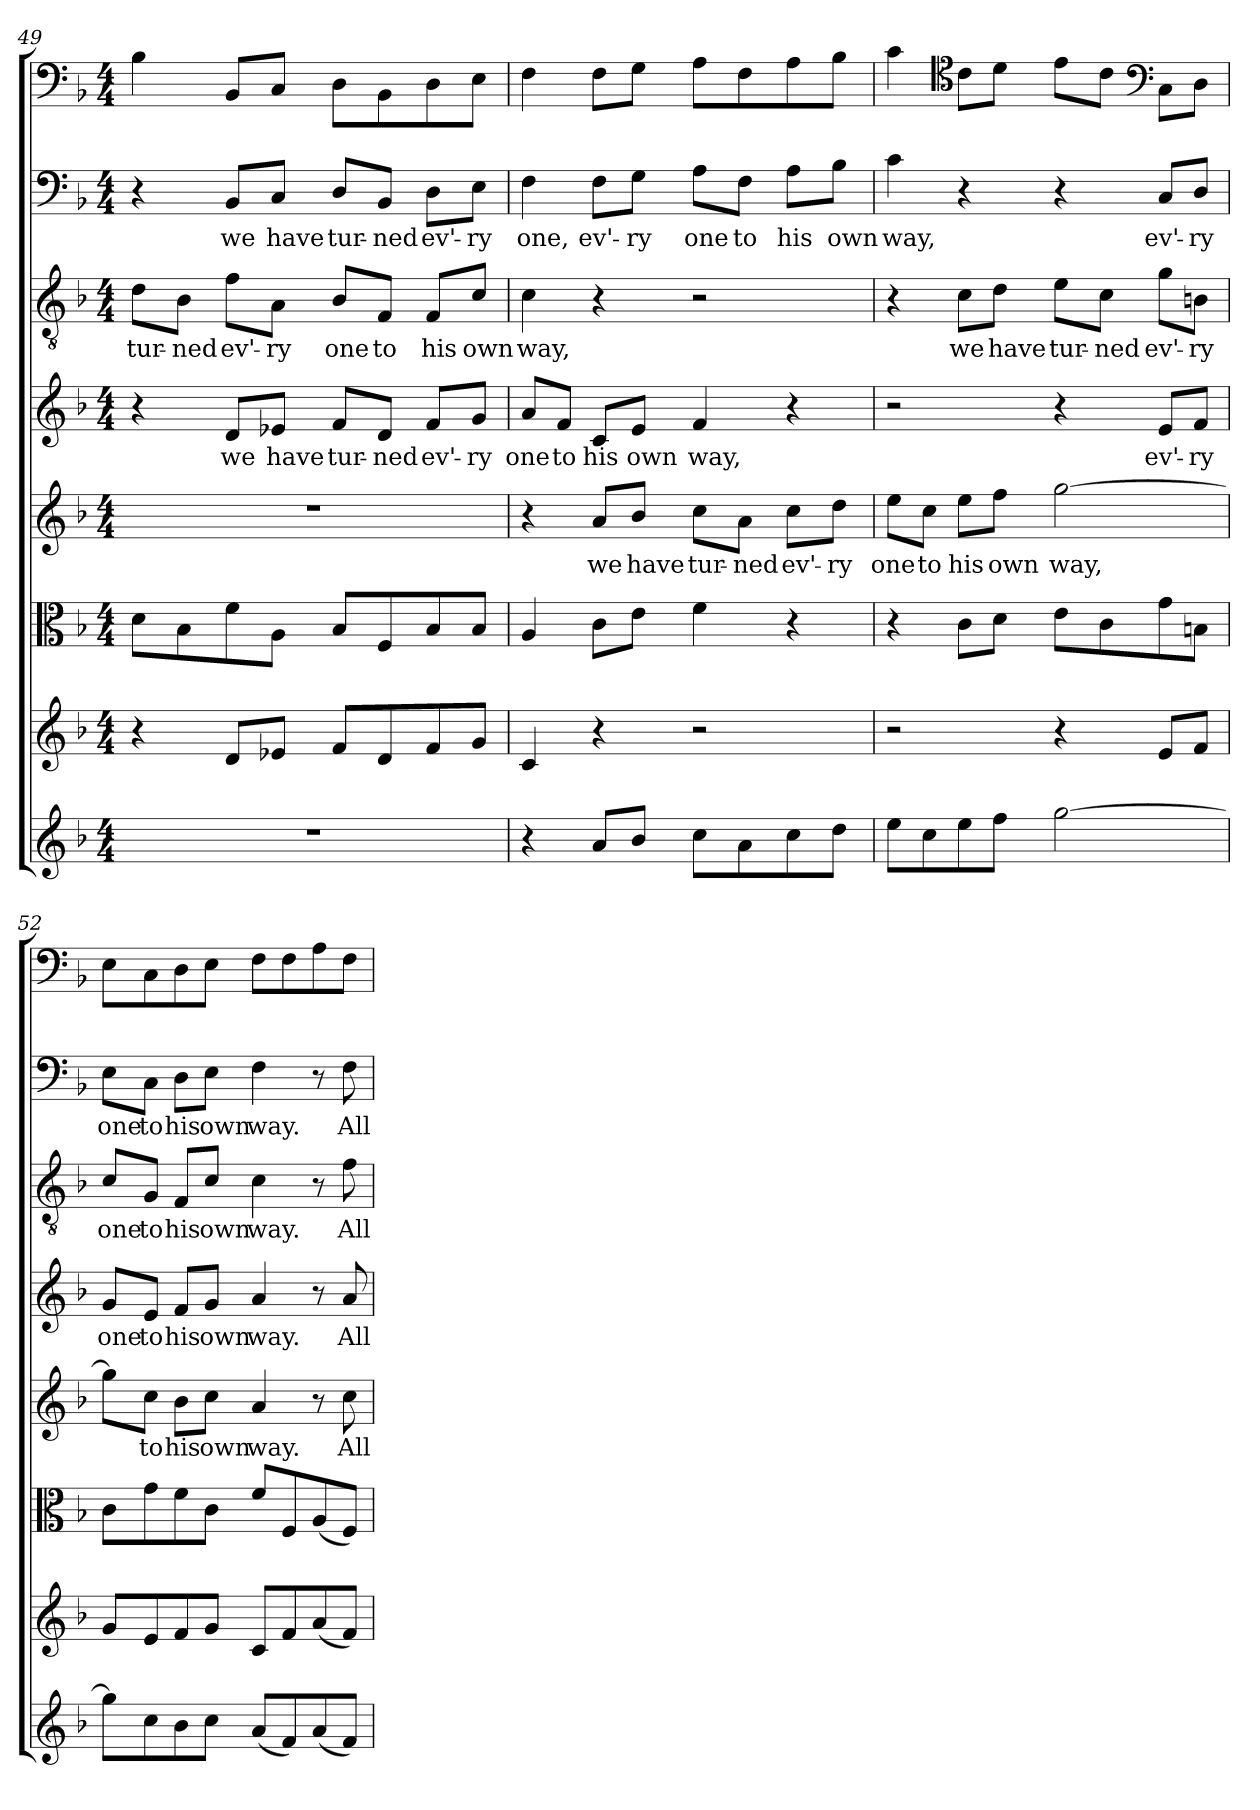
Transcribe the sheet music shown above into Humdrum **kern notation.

**kern	**kern	**kern	**kern	**text	**kern	**text	**kern	**text	**kern	**text	**kern
*part8	*part7	*part6	*part5	*part5	*part4	*part4	*part3	*part3	*part2	*part2	*part1
*staff8	*staff7	*staff6	*staff5	*staff5	*staff4	*staff4	*staff3	*staff3	*staff2	*staff2	*staff1
*clefG2	*clefG2	*clefC3	*clefG2	*	*clefG2	*	*clefGv2	*	*clefF4	*	*clefF4
*k[b-]	*k[b-]	*k[b-]	*k[b-]	*	*k[b-]	*	*k[b-]	*	*k[b-]	*	*k[b-]
*F:	*F:	*F:	*F:	*	*F:	*	*F:	*	*F:	*	*F:
*M4/4	*M4/4	*M4/4	*M4/4	*	*M4/4	*	*M4/4	*	*M4/4	*	*M4/4
=49	=49	=49	=49	=49	=49	=49	=49	=49	=49	=49	=49
1r	4r	8d\L	1r	.	4r	.	8d\L	tur-	4r	.	4B-\
.	.	8B-\	.	.	.	.	8B-\J	-ned	.	.	.
.	8d/L	8f\	.	.	8d/L	we	8f\L	ev'-	8BB-/L	we	8BB-/L
.	8e-X/J	8A\J	.	.	8e-X/J	have	8A\J	-ry	8C/J	have	8C/J
.	8f/L	8B-/L	.	.	8f/L	tur-	8B-/L	one	8D/L	tur-	8D\L
.	8d/	8F/	.	.	8d/J	-ned	8F/J	to	8BB-/J	-ned	8BB-\
.	8f/	8B-/	.	.	8f/L	ev'-	8F/L	his	8D\L	ev'-	8D\
.	8g/J	8B-/J	.	.	8g/J	-ry	8c/J	own	8E\J	-ry	8E\J
=50	=50	=50	=50	=50	=50	=50	=50	=50	=50	=50	=50
4r	4c/	4A/	4r	.	8a/L	one	4c\	way,	4F\	one,	4F\
.	.	.	.	.	8f/J	to	.	.	.	.	.
8a/L	4r	8c\L	8a/L	we	8c/L	his	4r	.	8F\L	ev'-	8F\L
8b-/J	.	8e\J	8b-/J	have	8e/J	own	.	.	8G\J	-ry	8G\J
8cc\L	2r	4f\	8cc\L	tur-	4f/	way,	2r	.	8A\L	one	8A\L
8a\	.	.	8a\J	-ned	.	.	.	.	8F\J	to	8F\
8cc\	.	4r	8cc\L	ev'-	4r	.	.	.	8A\L	his	8A\
8dd\J	.	.	8dd\J	-ry	.	.	.	.	8B-\J	own	8B-\J
=51	=51	=51	=51	=51	=51	=51	=51	=51	=51	=51	=51
8ee\L	2r	4r	8ee\L	one	2r	.	4r	.	4c\	way,	4c\
8cc\	.	.	8cc\J	to	.	.	.	.	.	.	.
*	*	*	*	*	*	*	*	*	*	*	*clefC4
8ee\	.	8c\L	8ee\L	his	.	.	8c\L	we	4r	.	8c\L
8ff\J	.	8d\J	8ff\J	own	.	.	8d\J	have	.	.	8d\J
[2gg\	4r	8e\L	[2gg\	way,	4r	.	8e\L	tur-	4r	.	8e\L
.	.	8c\	.	.	.	.	8c\J	-ned	.	.	8c\J
*	*	*	*	*	*	*	*	*	*	*	*clefF4
.	8e/L	8g\	.	.	8e/L	ev'-	8g\L	ev'-	8C/L	ev'-	8C\L
.	8f/J	8Bn\J	.	.	8f/J	-ry	8Bn\J	-ry	8D/J	-ry	8D\J
=52	=52	=52	=52	=52	=52	=52	=52	=52	=52	=52	=52
8gg\L]	8g/L	8c\L	8gg\L]	.	8g/L	one	8c/L	one	8E\L	one	8E\L
8cc\	8e/	8g\	8cc\J	to	8e/J	to	8G/J	to	8C\J	to	8C\
8b-\	8f/	8f\	8b-\L	his	8f/L	his	8F/L	his	8D\L	his	8D\
8cc\J	8g/J	8c\J	8cc\J	own	8g/J	own	8c/J	own	8E\J	own	8E\J
(8a/L	8c/L	8f/L	4a/	way.	4a/	way.	4c\	way.	4F\	way.	8F\L
8f/)	8f/	8F/	.	.	.	.	.	.	.	.	8F\
(8a/	(8a/	(8A/	8r	.	8r	.	8r	.	8r	.	8A\
8f/J)	8f/J)	8F/J)	8cc\	All	8a/	All	8f\	All	8F\	All	8F\J
=	=	=	=	=	=	=	=	=	=	=	=
*-	*-	*-	*-	*-	*-	*-	*-	*-	*-	*-	*-
